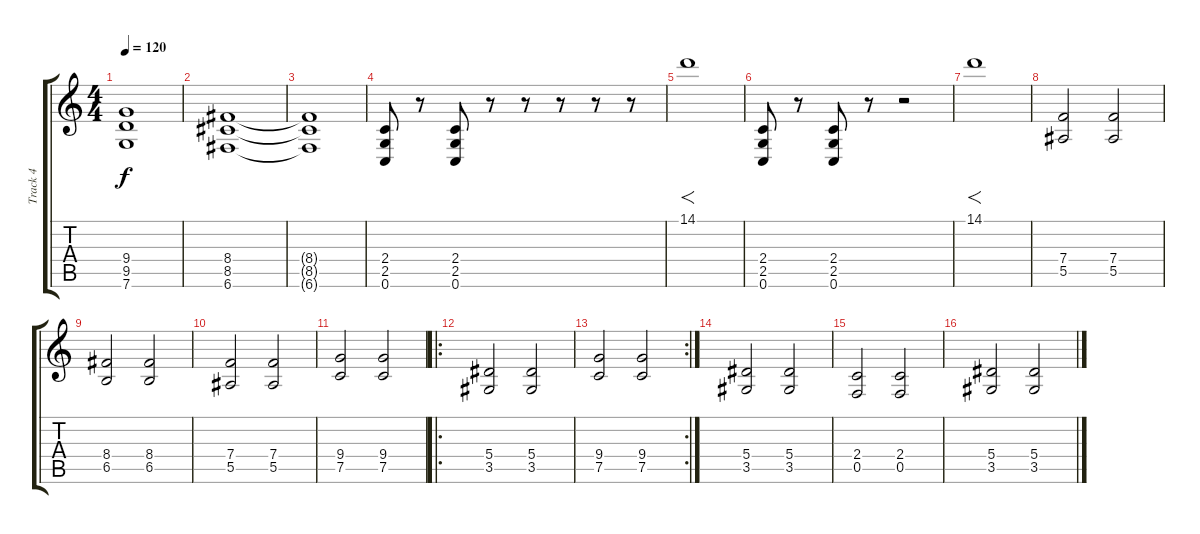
\track ("Track 4" "Track 4") {instrument distortionguitar}
\staff {score tabs}
\tuning (C4 G3 Eb3 Bb2 F2 C2) {hide}
\ts (4 4)
\tempo 120
\clef g2
\ks c
(9.4{t} 9.5{t} 7.6{t}).1{dy f} |
(8.4 8.5 6.6).1 |
(8.4{t} 8.5{t} 6.6{t}).1 |
(2.4 2.5 0.6).8 r.8 (2.4 2.5 0.6).8 r.8 r.8 r.8 r.8 r.8 |
14.1.1{f} |
(2.4 2.5 0.6).8 r.8 (2.4 2.5 0.6).8 r.8 r.2 |
14.1.1{f} |
(7.4 5.5).2 (7.4 5.5).2 |
(8.4 6.5).2 (8.4 6.5).2 |
(7.4 5.5).2 (7.4 5.5).2 |
(9.4 7.5).2 (9.4 7.5).2 |
\ro
(5.4 3.5).2 (5.4 3.5).2 |
\rc 2
(9.4 7.5).2 (9.4 7.5).2 |
(5.4 3.5).2 (5.4 3.5).2 |
(2.4 0.5).2 (2.4 0.5).2 |
(5.4 3.5).2 (5.4 3.5).2
